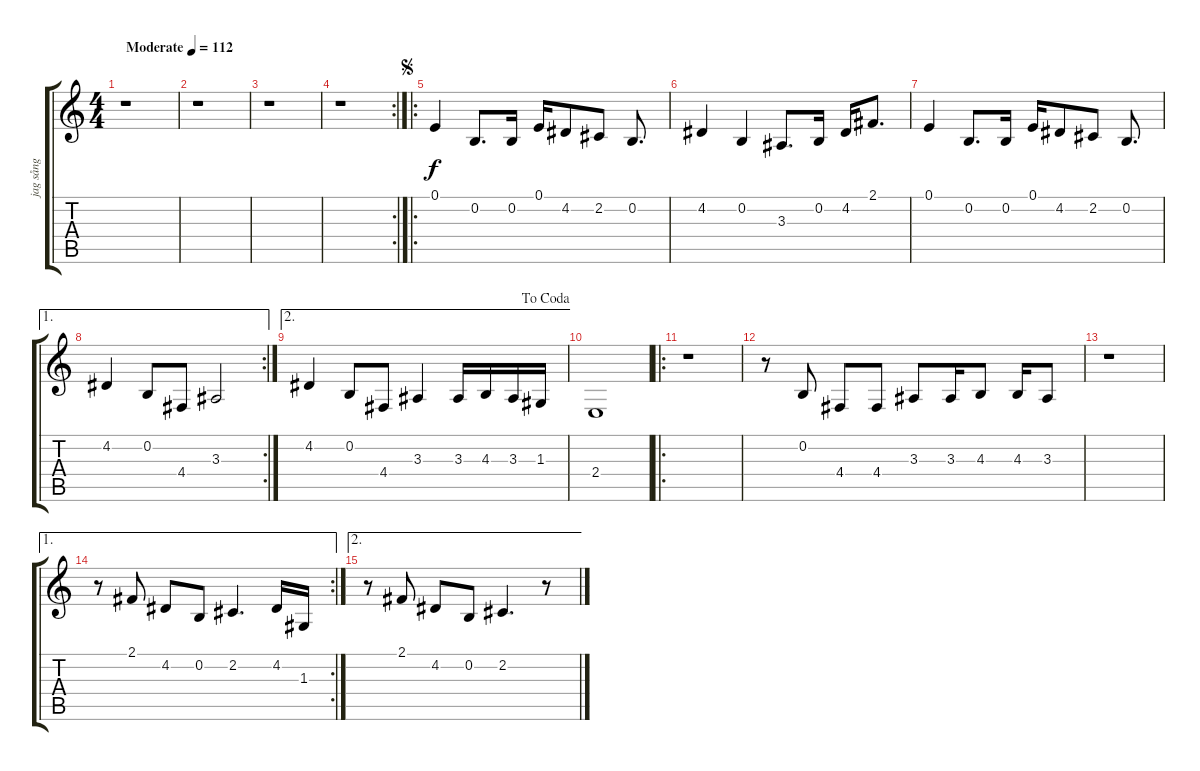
\track ("jag sång" "jag sång") {instrument clarinet}
\staff {score tabs}
\tuning (E4 B3 G3 D3 A2 E2) {hide}
\ts (4 4)
\tempo (112 "Moderate")
\clef g2
\ks c
r.1{dy f instrument clarinet} |
r.1 |
r.1 |
\rc 2
r.1 |
\ro
\jump segno
0.1.4 0.2.8{d} 0.2.16 0.1.16 4.2.8 2.2.8 0.2.8{d} |
4.2.4 0.2.4 3.3.8{d} 0.2.16 4.2.16 2.1.8{d} |
0.1.4 0.2.8{d} 0.2.16 0.1.16 4.2.8 2.2.8 0.2.8{d} |
\ae 1
\rc 2
4.2.4 0.2.8 4.4.8 3.3.2 |
\ae 2
\jump dacoda
4.2.4 0.2.8 4.4.8 3.3.4 3.3.16 4.3.16 3.3.16 1.3.16 |
2.4.1 |
\ro
r.1 |
r.8 0.2.8 4.4.8 4.4.8 3.3.8 3.3.16 4.3.8 4.3.16 3.3.8 |
r.1 |
\ae 1
\rc 2
r.8 2.1.8 4.2.8 0.2.8 2.2.4{d} 4.2.16 1.3.16 |
\ae 2
r.8 2.1.8 4.2.8 0.2.8 2.2.4{d} r.8
